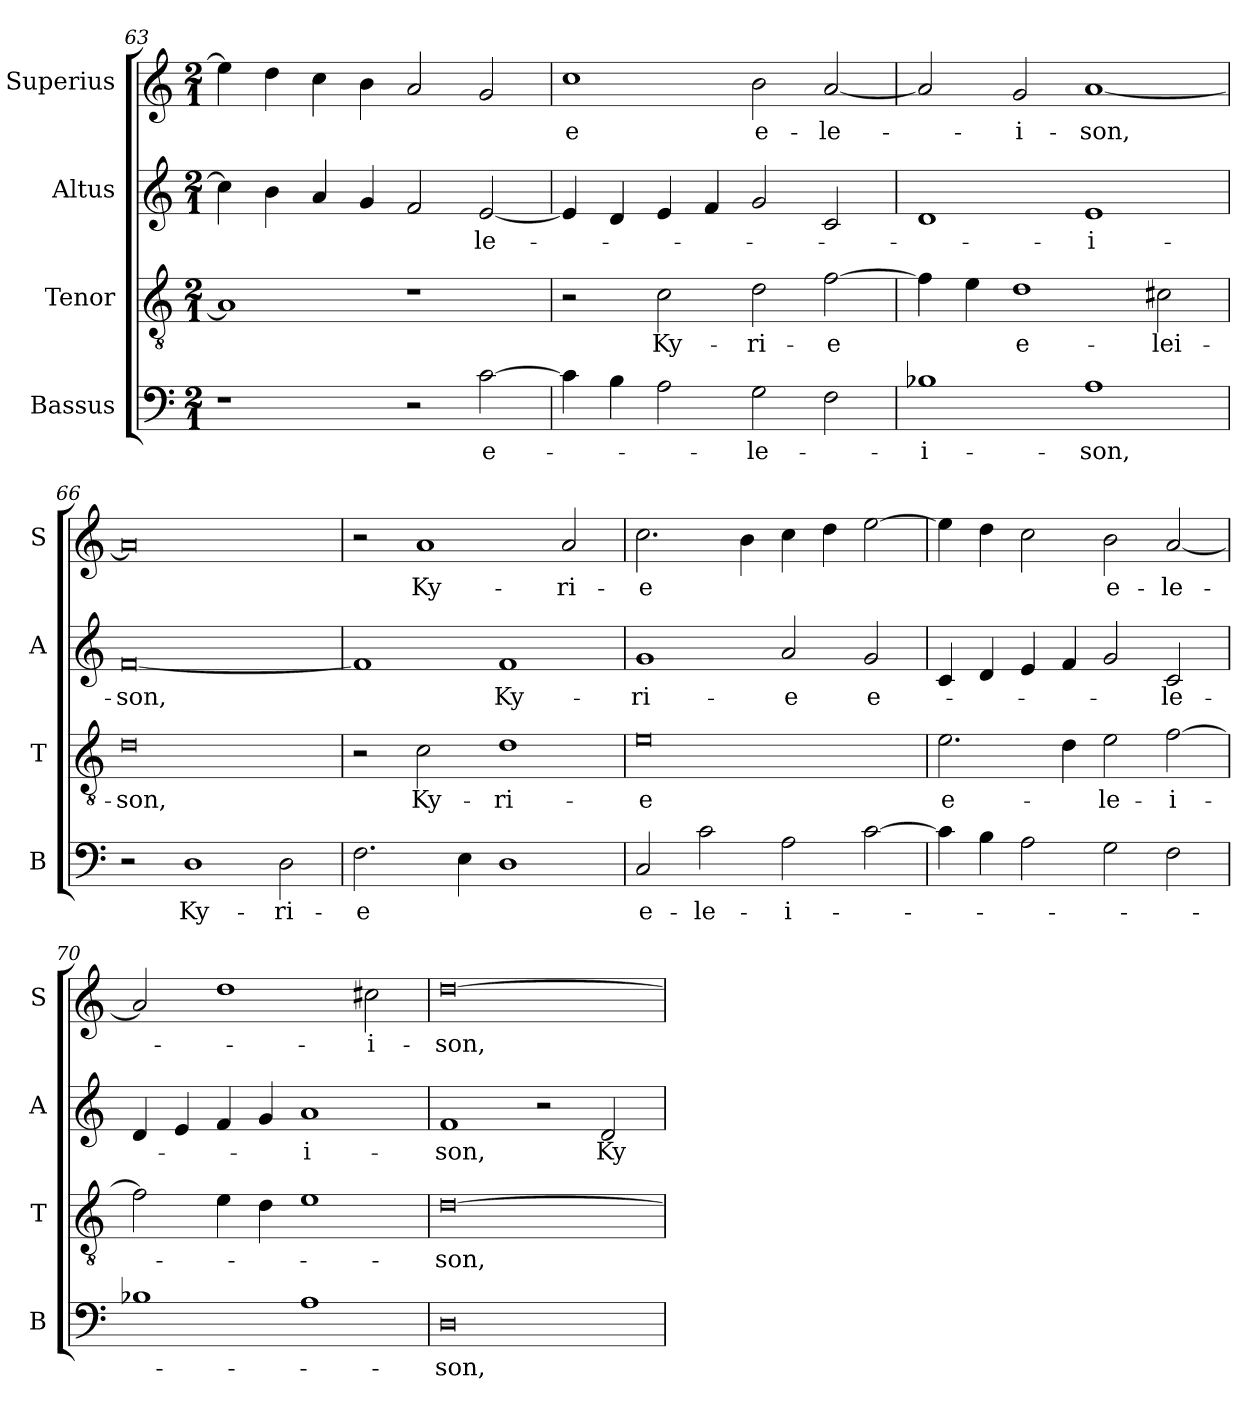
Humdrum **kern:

**kern	**text	**kern	**text	**kern	**text	**kern	**text
*part4	*part4	*part3	*part3	*part2	*part2	*part1	*part1
*staff4	*staff4	*staff3	*staff3	*staff2	*staff2	*staff1	*staff1
*I"Bassus	*	*I"Tenor	*	*I"Altus	*	*I"Superius	*
*I'B	*	*I'T	*	*I'A	*	*I'S	*
*clefF4	*	*clefGv2	*	*clefG2	*	*clefG2	*
*k[]	*	*k[]	*	*k[]	*	*k[]	*
*C:	*	*C:	*	*C:	*	*C:	*
*M2/1	*	*M2/1	*	*M2/1	*	*M2/1	*
=63	=63	=63	=63	=63	=63	=63	=63
1r	.	1A]	.	4cc]	.	4ee]	.
.	.	.	.	4b	.	4dd	.
.	.	.	.	4a	.	4cc	.
.	.	.	.	4g	.	4b	.
2r	.	1r	.	2f	.	2a	.
[2c	e-	.	.	[2e	-le-	2g	.
=64	=64	=64	=64	=64	=64	=64	=64
4c]	.	2r	.	4e]	.	1cc	-e
4B	.	.	.	4d	.	.	.
2A	.	2c	Ky-	4e	.	.	.
.	.	.	.	4f	.	.	.
2G	-le-	2d	-ri-	2g	.	2b	e-
2F	.	[2f	-e	2c	.	[2a	-le-
=65	=65	=65	=65	=65	=65	=65	=65
1B-X	-i-	4f]	.	1d	.	2a]	.
.	.	4e	.	.	.	.	.
.	.	1d	e-	.	.	2g	-i-
1A	-son,	.	.	1e	-i-	[1a	-son,
.	.	2c#X	-lei-	.	.	.	.
=66	=66	=66	=66	=66	=66	=66	=66
2r	.	0d	-son,	[0f	-son,	0a]	.
1D	Ky-	.	.	.	.	.	.
2D	-ri-	.	.	.	.	.	.
=67	=67	=67	=67	=67	=67	=67	=67
2.F	-e	2r	.	1f]	.	2r	.
.	.	2c	Ky-	.	.	1a	Ky-
4E	.	.	.	.	.	.	.
1D	.	1d	-ri-	1f	Ky-	.	.
.	.	.	.	.	.	2a	-ri-
=68	=68	=68	=68	=68	=68	=68	=68
2C	e-	0e	-e	1g	-ri-	2.cc	-e
2c	-le-	.	.	.	.	.	.
.	.	.	.	.	.	4b	.
2A	-i-	.	.	2a	-e	4cc	.
.	.	.	.	.	.	4dd	.
[2c	.	.	.	2g	e-	[2ee	.
=69	=69	=69	=69	=69	=69	=69	=69
4c]	.	2.e	e-	4c	.	4ee]	.
4B	.	.	.	4d	.	4dd	.
2A	.	.	.	4e	.	2cc	.
.	.	4d	.	4f	.	.	.
2G	.	2e	-le-	2g	.	2b	e-
2F	.	[2f	-i-	2c	-le-	[2a	-le-
=70	=70	=70	=70	=70	=70	=70	=70
1B-X	.	2f]	.	4d	.	2a]	.
.	.	.	.	4e	.	.	.
.	.	4e	.	4f	.	1dd	.
.	.	4d	.	4g	.	.	.
1A	.	1e	.	1a	-i-	.	.
.	.	.	.	.	.	2cc#X	-i-
=71	=71	=71	=71	=71	=71	=71	=71
0D	-son,	[0d	-son,	1f	-son,	[0dd	-son,
.	.	.	.	2r	.	.	.
.	.	.	.	2d	Ky-	.	.
=	=	=	=	=	=	=	=
*-	*-	*-	*-	*-	*-	*-	*-
